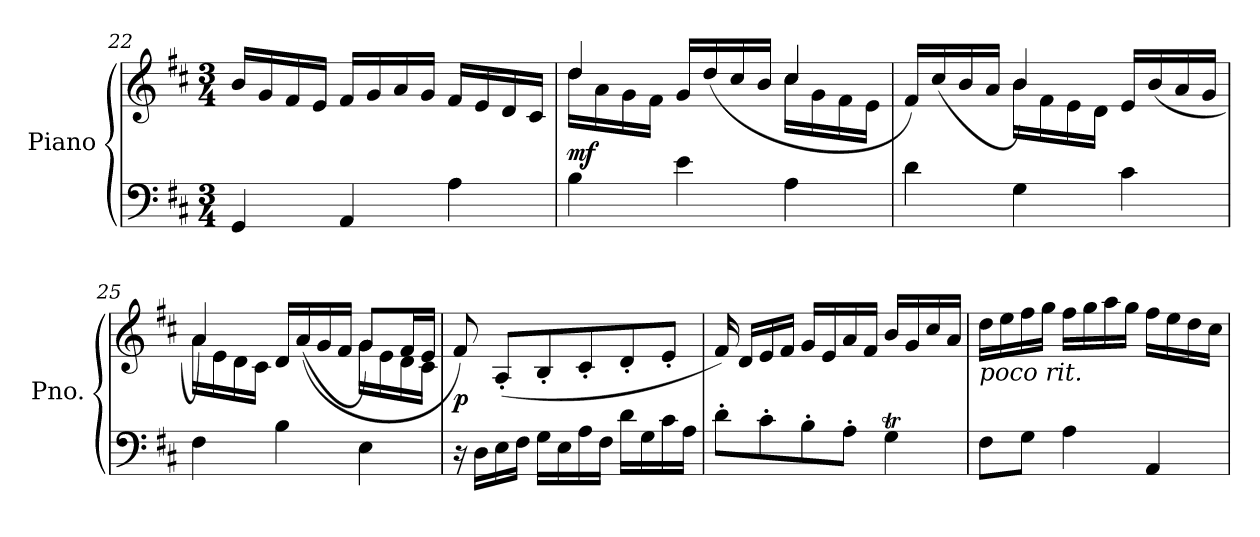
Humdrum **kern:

**kern	**kern	**dynam
*part1	*part1	*part1
*staff2	*staff1	*staff1/2
*I"Piano	*	*
*I'Pno.	*	*
*clefF4	*clefG2	*
*k[f#c#]	*k[f#c#]	*
*M3/4	*M3/4	*
=22	=22	=22
4GG/	16b/LL	.
.	16g/	.
.	16f#/	.
.	16e/JJ	.
4AA/	16f#/LL	.
.	16g/	.
.	16a/	.
.	16g/JJ	.
4A\	16f#/LL	.
.	16e/	.
.	16d/	.
.	16c#/JJ	.
=23	=23	=23
*	*^	*
!	!	!	!LO:DY:a=2
4B\	4dd/	16dd\LL	mf
.	.	16a\	.
.	.	16g\	.
.	.	16f#\JJ	.
4e\	16g/LL	4ryy	.
.	(16dd/	.	.
.	16cc#/	.	.
.	16b/JJ	.	.
4A\	4cc#/	16cc#\LL	.
.	.	16g\	.
.	.	16f#\	.
.	.	16e\JJ	.
=24	=24	=24	=24
4d\	16f#/LL)	4ryy	.
.	(16cc#/	.	.
.	16b/	.	.
.	16a/JJ	.	.
4G\	4b/)	16b\LL	.
.	.	16f#\	.
.	.	16e\	.
.	.	16d\JJ	.
4c#\	16e/LL	4ryy	.
.	(16b/	.	.
.	16a/	.	.
.	16g/JJ	.	.
!!LO:LB:g=z	!!
=25	=25	=25	=25
4F#\	4a/)	16a\LL	.
.	.	16e\	.
.	.	16d\	.
.	.	16c#\JJ	.
4B\	16d/LL	4ryy	.
.	((16a/	.	.
.	16g/	.	.
.	16f#/JJ	.	.
4E\	8g/L)	16g\LL	.
.	.	16e\	.
.	16f#/L	16d\	.
.	16e/JJ	16c#\JJ	.
=26	=26	=26	=26
!	!	!	!LO:DY:b
*	*v	*v	*
16r	8f#/)	p
16D\LL	.	.
16E\	(8A'/L	.
16F#\JJ	.	.
16G\LL	8B'/	.
16E\	.	.
16A\	8c#'/	.
16F#\JJ	.	.
16d\LL	8d'/	.
16G\	.	.
16c#\	8e'/J	.
16A\JJ	.	.
=27	=27	=27
8d'\L	16f#/)	.
.	16d/LL	.
8c#'\	16e/	.
.	16f#/JJ	.
8B'\	16g/LL	.
.	16e/	.
8A'\J	16a/	.
.	16f#/JJ	.
4GT\	16b/LL	.
.	16g/	.
.	16cc#/	.
.	16a/JJ	.
=28	=28	=28
!	!LO:TX:b:i:t=poco rit.	!
8F#\L	16dd\LL	.
.	16ee\	.
8G\J	16ff#\	.
.	16gg\JJ	.
4A\	16ff#\LL	.
.	16gg\	.
.	16aa\	.
.	16gg\JJ	.
4AA/	16ff#\LL	.
.	16ee\	.
.	16dd\	.
.	16cc#\JJ	.
=	=	=
*-	*-	*-
